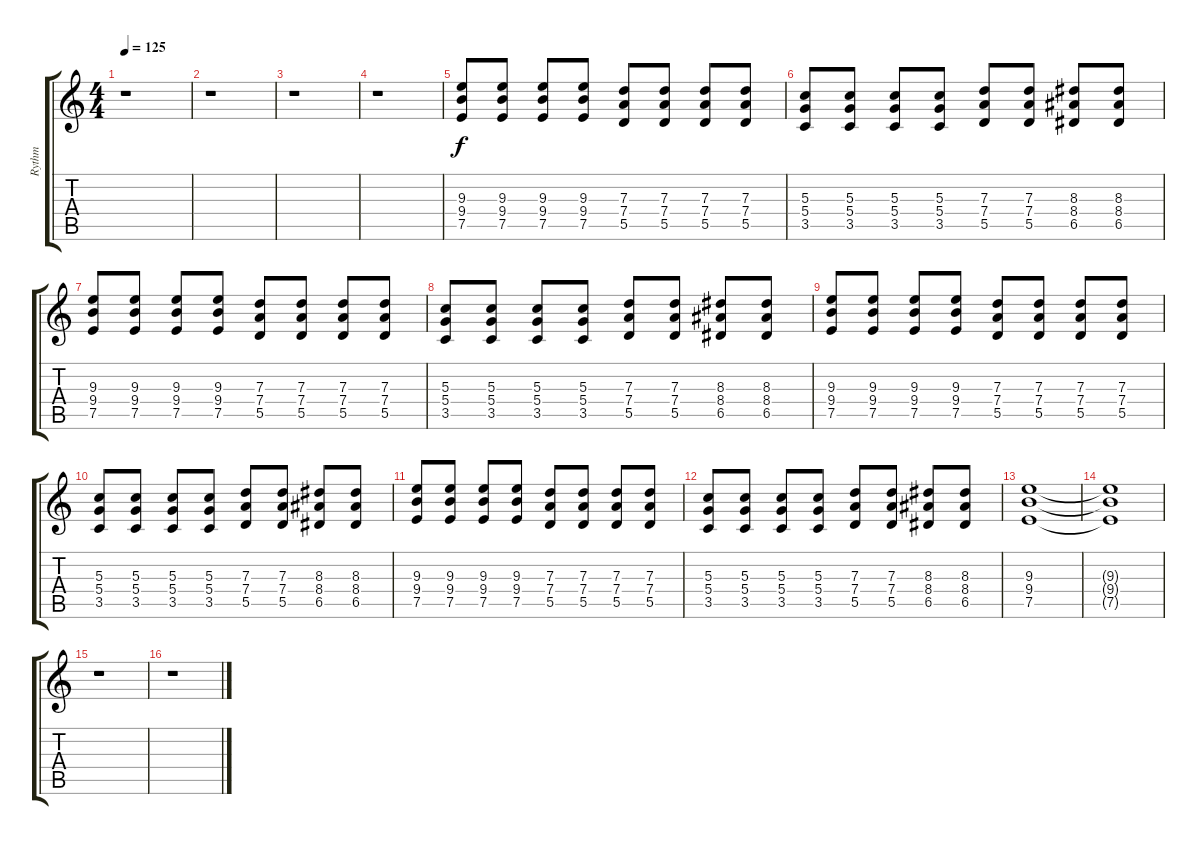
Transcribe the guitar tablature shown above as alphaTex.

\track ("Rythm" "Rythm") {instrument distortionguitar}
\staff {score tabs}
\tuning (E4 B3 G3 D3 A2 E2) {hide}
\ts (4 4)
\tempo 125
\clef g2
\ks c
r.1{dy f} |
r.1 |
r.1 |
r.1 |
(9.3 9.4 7.5).8 (9.3 9.4 7.5).8 (9.3 9.4 7.5).8 (9.3 9.4 7.5).8 (7.3 7.4 5.5).8 (7.3 7.4 5.5).8 (7.3 7.4 5.5).8 (7.3 7.4 5.5).8 |
(5.3 5.4 3.5).8 (5.3 5.4 3.5).8 (5.3 5.4 3.5).8 (5.3 5.4 3.5).8 (7.3 7.4 5.5).8 (7.3 7.4 5.5).8 (8.3 8.4 6.5).8 (8.3 8.4 6.5).8 |
(9.3 9.4 7.5).8 (9.3 9.4 7.5).8 (9.3 9.4 7.5).8 (9.3 9.4 7.5).8 (7.3 7.4 5.5).8 (7.3 7.4 5.5).8 (7.3 7.4 5.5).8 (7.3 7.4 5.5).8 |
(5.3 5.4 3.5).8 (5.3 5.4 3.5).8 (5.3 5.4 3.5).8 (5.3 5.4 3.5).8 (7.3 7.4 5.5).8 (7.3 7.4 5.5).8 (8.3 8.4 6.5).8 (8.3 8.4 6.5).8 |
(9.3 9.4 7.5).8 (9.3 9.4 7.5).8 (9.3 9.4 7.5).8 (9.3 9.4 7.5).8 (7.3 7.4 5.5).8 (7.3 7.4 5.5).8 (7.3 7.4 5.5).8 (7.3 7.4 5.5).8 |
(5.3 5.4 3.5).8 (5.3 5.4 3.5).8 (5.3 5.4 3.5).8 (5.3 5.4 3.5).8 (7.3 7.4 5.5).8 (7.3 7.4 5.5).8 (8.3 8.4 6.5).8 (8.3 8.4 6.5).8 |
(9.3 9.4 7.5).8 (9.3 9.4 7.5).8 (9.3 9.4 7.5).8 (9.3 9.4 7.5).8 (7.3 7.4 5.5).8 (7.3 7.4 5.5).8 (7.3 7.4 5.5).8 (7.3 7.4 5.5).8 |
(5.3 5.4 3.5).8 (5.3 5.4 3.5).8 (5.3 5.4 3.5).8 (5.3 5.4 3.5).8 (7.3 7.4 5.5).8 (7.3 7.4 5.5).8 (8.3 8.4 6.5).8 (8.3 8.4 6.5).8 |
(9.3 9.4 7.5).1 |
(9.3{t} 9.4{t} 7.5{t}).1 |
r.1 |
r.1
